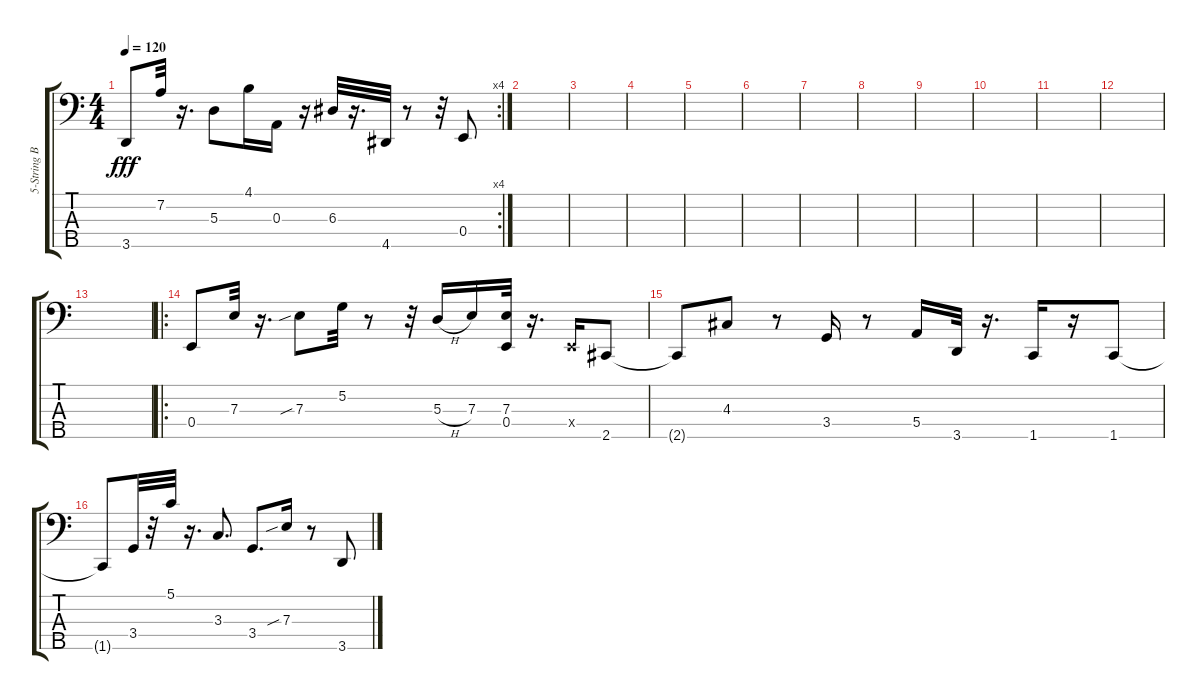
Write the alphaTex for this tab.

\track ("5-String Bass" "5-String B") {instrument electricbassfinger}
\staff {score tabs}
\tuning (G2 D2 A1 E1 B0) {hide}
\rc 4
\ts (4 4)
\tempo 120
\clef f4
\ks c
3.5{t}.8{dy fff} 7.2.32 r.16{d} 5.3.8 4.1.16 0.3.16 r.16 6.3.32 r.16{d} 4.5.32 r.8 r.32 0.4.8 |
|
|
|
|
|
|
|
|
|
|
|
|
\ro
0.4.8 7.3.32 r.16{d} 7.3{sib}.8 5.2.32 r.8 r.32 5.3{h}.16 7.3.16 (7.3 0.4).32 r.16{d} 0.4{x}.16 2.5.8 |
2.5{t}.8 4.3.8 r.8 3.4.16 r.8 5.4.16 3.5.32 r.16{d} 1.5.16 r.16 1.5.8 |
1.5{t}.8 3.4.32 r.32 5.1.32 r.16{d} 3.3.8{d} 3.4.8{d} 7.3{sib}.16 r.8 3.5.8
